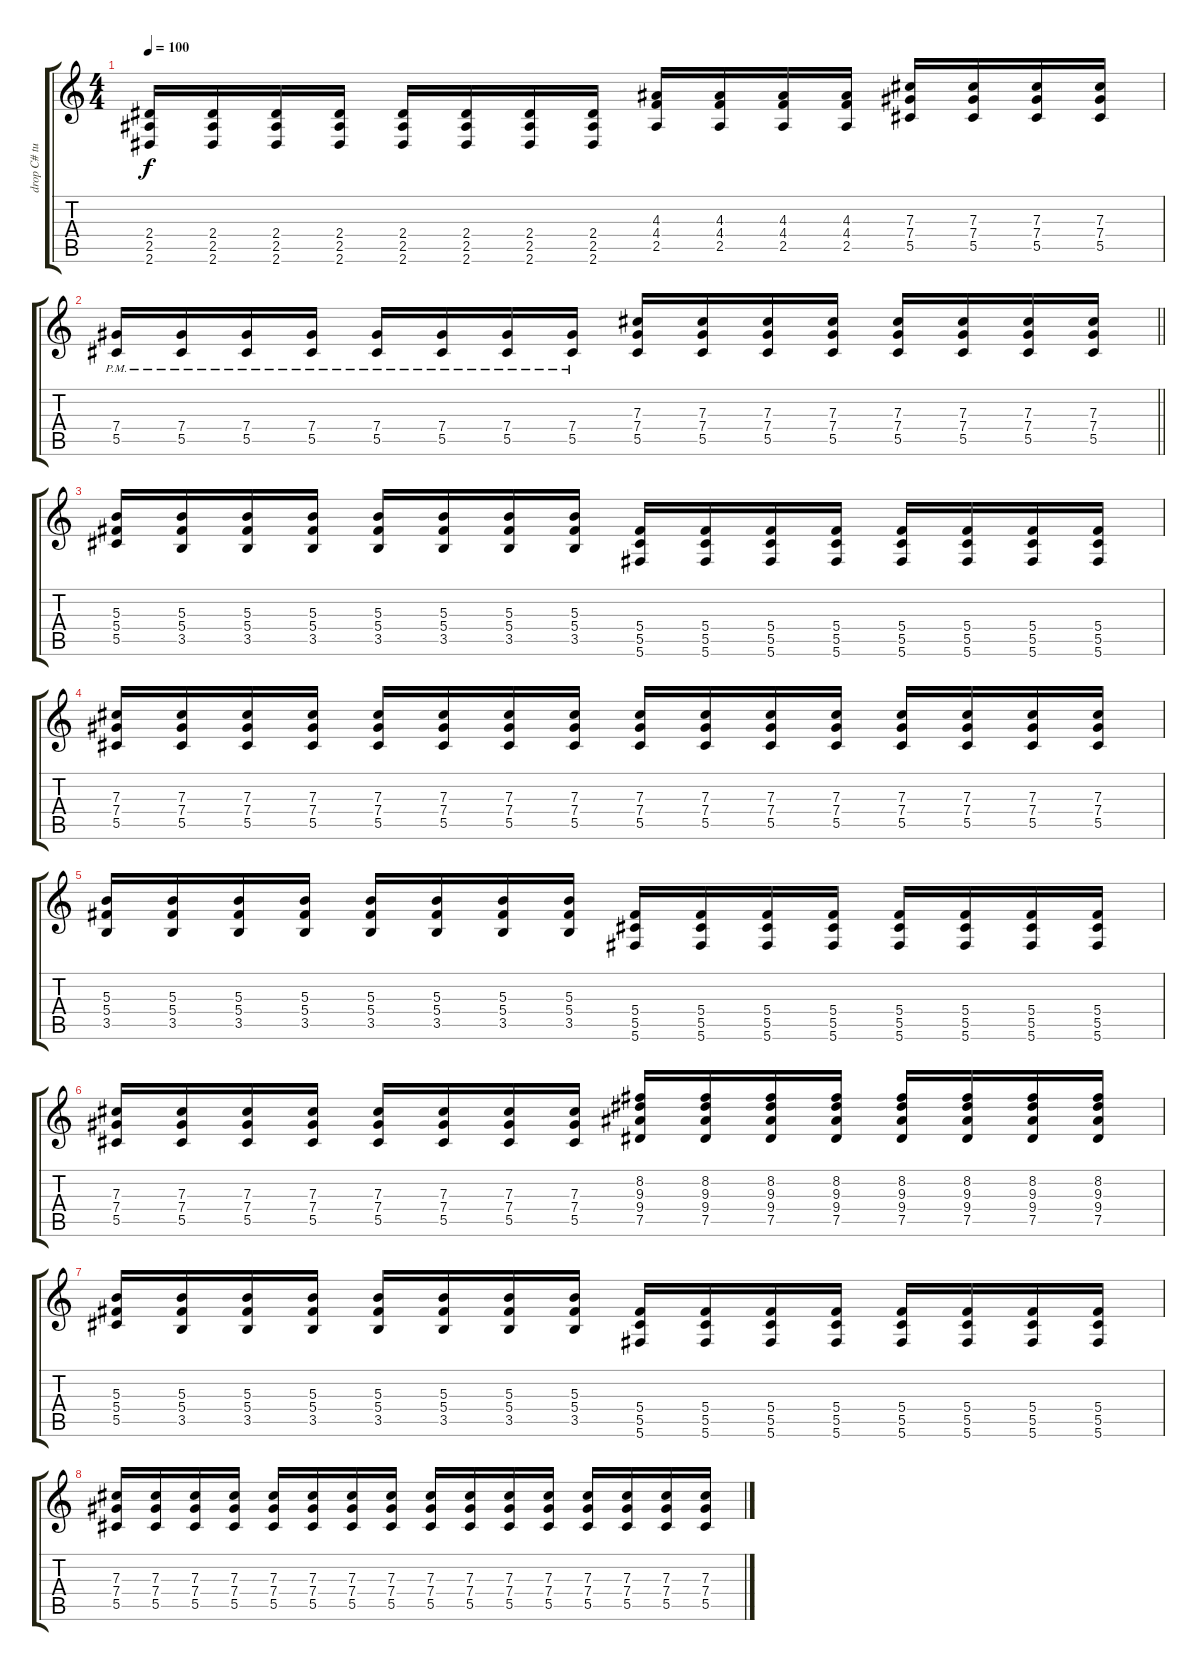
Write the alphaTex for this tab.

\track ("drop C# tuning  " "drop C# tu") {instrument distortionguitar}
\staff {score tabs}
\tuning (Eb4 Bb3 Gb3 Db3 Ab2 Db2) {hide}
\ts (4 4)
\tempo 100
\clef g2
\ks c
(2.4 2.5 2.6).16{dy f} (2.4 2.5 2.6).16 (2.4 2.5 2.6).16 (2.4 2.5 2.6).16 (2.4 2.5 2.6).16 (2.4 2.5 2.6).16 (2.4 2.5 2.6).16 (2.4 2.5 2.6).16 (4.3 4.4 2.5).16 (4.3 4.4 2.5).16 (4.3 4.4 2.5).16 (4.3 4.4 2.5).16 (7.3 7.4 5.5).16 (7.3 7.4 5.5).16 (7.3 7.4 5.5).16 (7.3 7.4 5.5).16 |
\barLineRight lightlight
(7.4{pm} 5.5{pm}).16 (7.4{pm} 5.5{pm}).16 (7.4{pm} 5.5{pm}).16 (7.4{pm} 5.5{pm}).16 (7.4{pm} 5.5{pm}).16 (7.4{pm} 5.5{pm}).16 (7.4{pm} 5.5{pm}).16 (7.4{pm} 5.5{pm}).16 (7.3 7.4 5.5).16 (7.3 7.4 5.5).16 (7.3 7.4 5.5).16 (7.3 7.4 5.5).16 (7.3 7.4 5.5).16 (7.3 7.4 5.5).16 (7.3 7.4 5.5).16 (7.3 7.4 5.5).16 |
(5.3 5.4 5.5).16 (5.3 5.4 3.5).16 (5.3 5.4 3.5).16 (5.3 5.4 3.5).16 (5.3 5.4 3.5).16 (5.3 5.4 3.5).16 (5.3 5.4 3.5).16 (5.3 5.4 3.5).16 (5.4 5.5 5.6).16 (5.4 5.5 5.6).16 (5.4 5.5 5.6).16 (5.4 5.5 5.6).16 (5.4 5.5 5.6).16 (5.4 5.5 5.6).16 (5.4 5.5 5.6).16 (5.4 5.5 5.6).16 |
(7.3 7.4 5.5).16 (7.3 7.4 5.5).16 (7.3 7.4 5.5).16 (7.3 7.4 5.5).16 (7.3 7.4 5.5).16 (7.3 7.4 5.5).16 (7.3 7.4 5.5).16 (7.3 7.4 5.5).16 (7.3 7.4 5.5).16 (7.3 7.4 5.5).16 (7.3 7.4 5.5).16 (7.3 7.4 5.5).16 (7.3 7.4 5.5).16 (7.3 7.4 5.5).16 (7.3 7.4 5.5).16 (7.3 7.4 5.5).16 |
(5.3 5.4 3.5).16 (5.3 5.4 3.5).16 (5.3 5.4 3.5).16 (5.3 5.4 3.5).16 (5.3 5.4 3.5).16 (5.3 5.4 3.5).16 (5.3 5.4 3.5).16 (5.3 5.4 3.5).16 (5.4 5.5 5.6).16 (5.4 5.5 5.6).16 (5.4 5.5 5.6).16 (5.4 5.5 5.6).16 (5.4 5.5 5.6).16 (5.4 5.5 5.6).16 (5.4 5.5 5.6).16 (5.4 5.5 5.6).16 |
(7.3 7.4 5.5).16 (7.3 7.4 5.5).16 (7.3 7.4 5.5).16 (7.3 7.4 5.5).16 (7.3 7.4 5.5).16 (7.3 7.4 5.5).16 (7.3 7.4 5.5).16 (7.3 7.4 5.5).16 (8.2 9.3 9.4 7.5).16 (8.2 9.3 9.4 7.5).16 (8.2 9.3 9.4 7.5).16 (8.2 9.3 9.4 7.5).16 (8.2 9.3 9.4 7.5).16 (8.2 9.3 9.4 7.5).16 (8.2 9.3 9.4 7.5).16 (8.2 9.3 9.4 7.5).16 |
(5.3 5.4 5.5).16 (5.3 5.4 3.5).16 (5.3 5.4 3.5).16 (5.3 5.4 3.5).16 (5.3 5.4 3.5).16 (5.3 5.4 3.5).16 (5.3 5.4 3.5).16 (5.3 5.4 3.5).16 (5.4 5.5 5.6).16 (5.4 5.5 5.6).16 (5.4 5.5 5.6).16 (5.4 5.5 5.6).16 (5.4 5.5 5.6).16 (5.4 5.5 5.6).16 (5.4 5.5 5.6).16 (5.4 5.5 5.6).16 |
(7.3 7.4 5.5).16 (7.3 7.4 5.5).16 (7.3 7.4 5.5).16 (7.3 7.4 5.5).16 (7.3 7.4 5.5).16 (7.3 7.4 5.5).16 (7.3 7.4 5.5).16 (7.3 7.4 5.5).16 (7.3 7.4 5.5).16 (7.3 7.4 5.5).16 (7.3 7.4 5.5).16 (7.3 7.4 5.5).16 (7.3 7.4 5.5).16 (7.3 7.4 5.5).16 (7.3 7.4 5.5).16 (7.3 7.4 5.5).16
